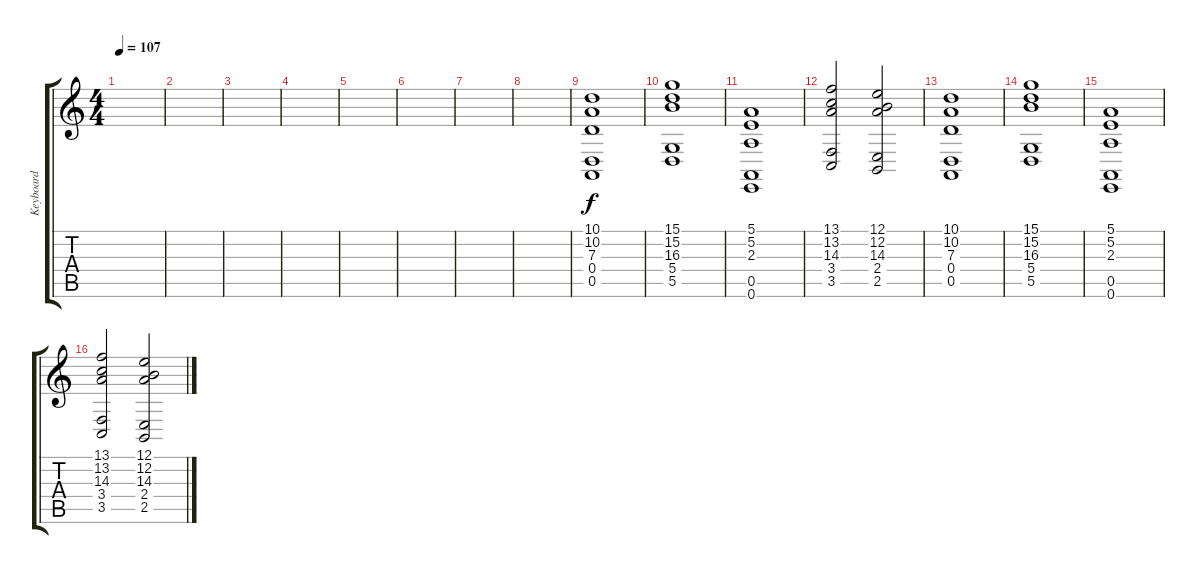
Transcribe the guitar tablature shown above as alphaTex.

\track ("Keyboard" "Keyboard") {instrument drawbarorgan}
\staff {score tabs}
\tuning (E4 B3 G3 D3 A2 E2) {hide}
\ts (4 4)
\tempo 107
\clef g2
\ks c
|
|
|
|
|
|
|
|
(10.1 10.2 7.3 0.4 0.5).1 |
(15.1 15.2 16.3 5.4 5.5).1 |
(5.1 5.2 2.3 0.5 0.6).1 |
(13.1 13.2 14.3 3.4 3.5).2 (12.1 12.2 14.3 2.4 2.5).2 |
(10.1 10.2 7.3 0.4 0.5).1 |
(15.1 15.2 16.3 5.4 5.5).1 |
(5.1 5.2 2.3 0.5 0.6).1 |
(13.1 13.2 14.3 3.4 3.5).2 (12.1 12.2 14.3 2.4 2.5).2
